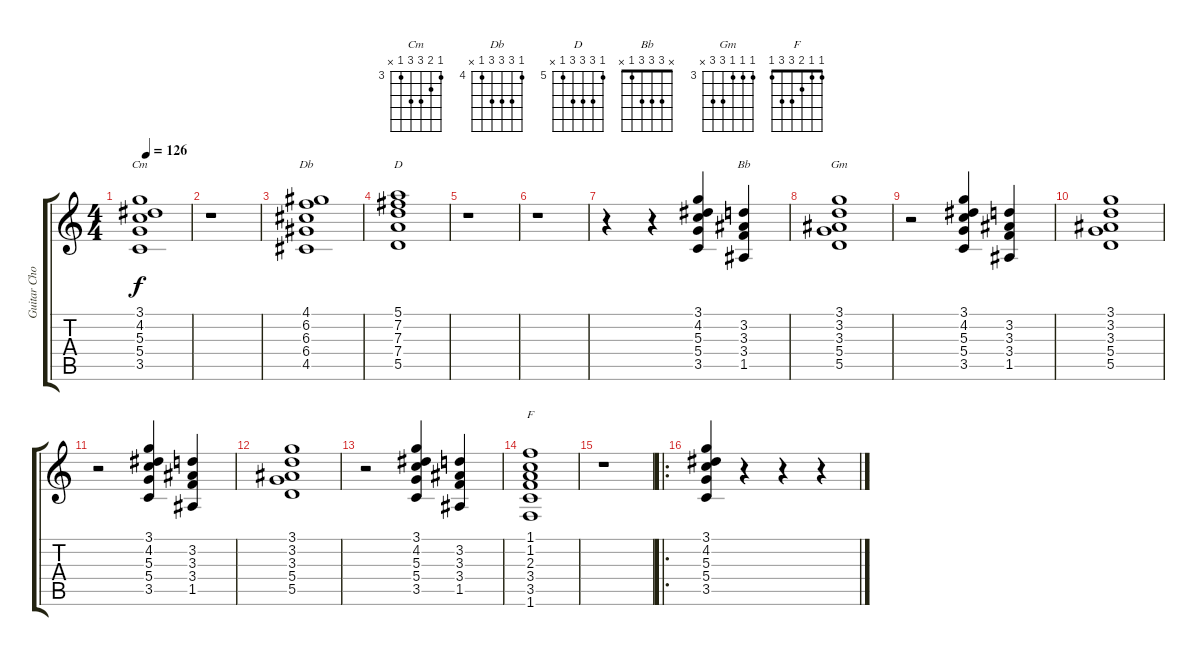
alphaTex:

\track ("Guitar Chords" "Guitar Cho") {instrument electricguitarjazz}
\staff {score tabs}
\tuning (E4 B3 G3 D3 A2 E2) {hide}
\chord ("Cm" 3 4 5 5 3 x) {firstfret 3}
\chord ("Db" 4 6 6 6 4 x) {firstfret 4}
\chord ("D" 5 7 7 7 5 x) {firstfret 5}
\chord ("Bb" x 3 3 3 1 x)
\chord ("Gm" 3 3 3 5 5 x) {firstfret 3}
\chord ("F" 1 1 2 3 3 1)
\ts (4 4)
\tempo 126
\clef g2
\ks c
(3.1 4.2 5.3 5.4 3.5).1{ch "Cm" dy f} |
r.1 |
(4.1 6.2 6.3 6.4 4.5).1{ch "Db"} |
(5.1 7.2 7.3 7.4 5.5).1{ch "D"} |
r.1 |
r.1 |
r.4 r.4 (3.1 4.2 5.3 5.4 3.5).4 (3.2 3.3 3.4 1.5).4{ch "Bb"} |
(3.1 3.2 3.3 5.4 5.5).1{ch "Gm"} |
r.2 (3.1 4.2 5.3 5.4 3.5).4 (3.2 3.3 3.4 1.5).4 |
(3.1 3.2 3.3 5.4 5.5).1 |
r.2 (3.1 4.2 5.3 5.4 3.5).4 (3.2 3.3 3.4 1.5).4 |
(3.1 3.2 3.3 5.4 5.5).1 |
r.2 (3.1 4.2 5.3 5.4 3.5).4 (3.2 3.3 3.4 1.5).4 |
(1.1 1.2 2.3 3.4 3.5 1.6).1{ch "F"} |
r.1 |
\ro
(3.1 4.2 5.3 5.4 3.5).4 r.4 r.4 r.4
